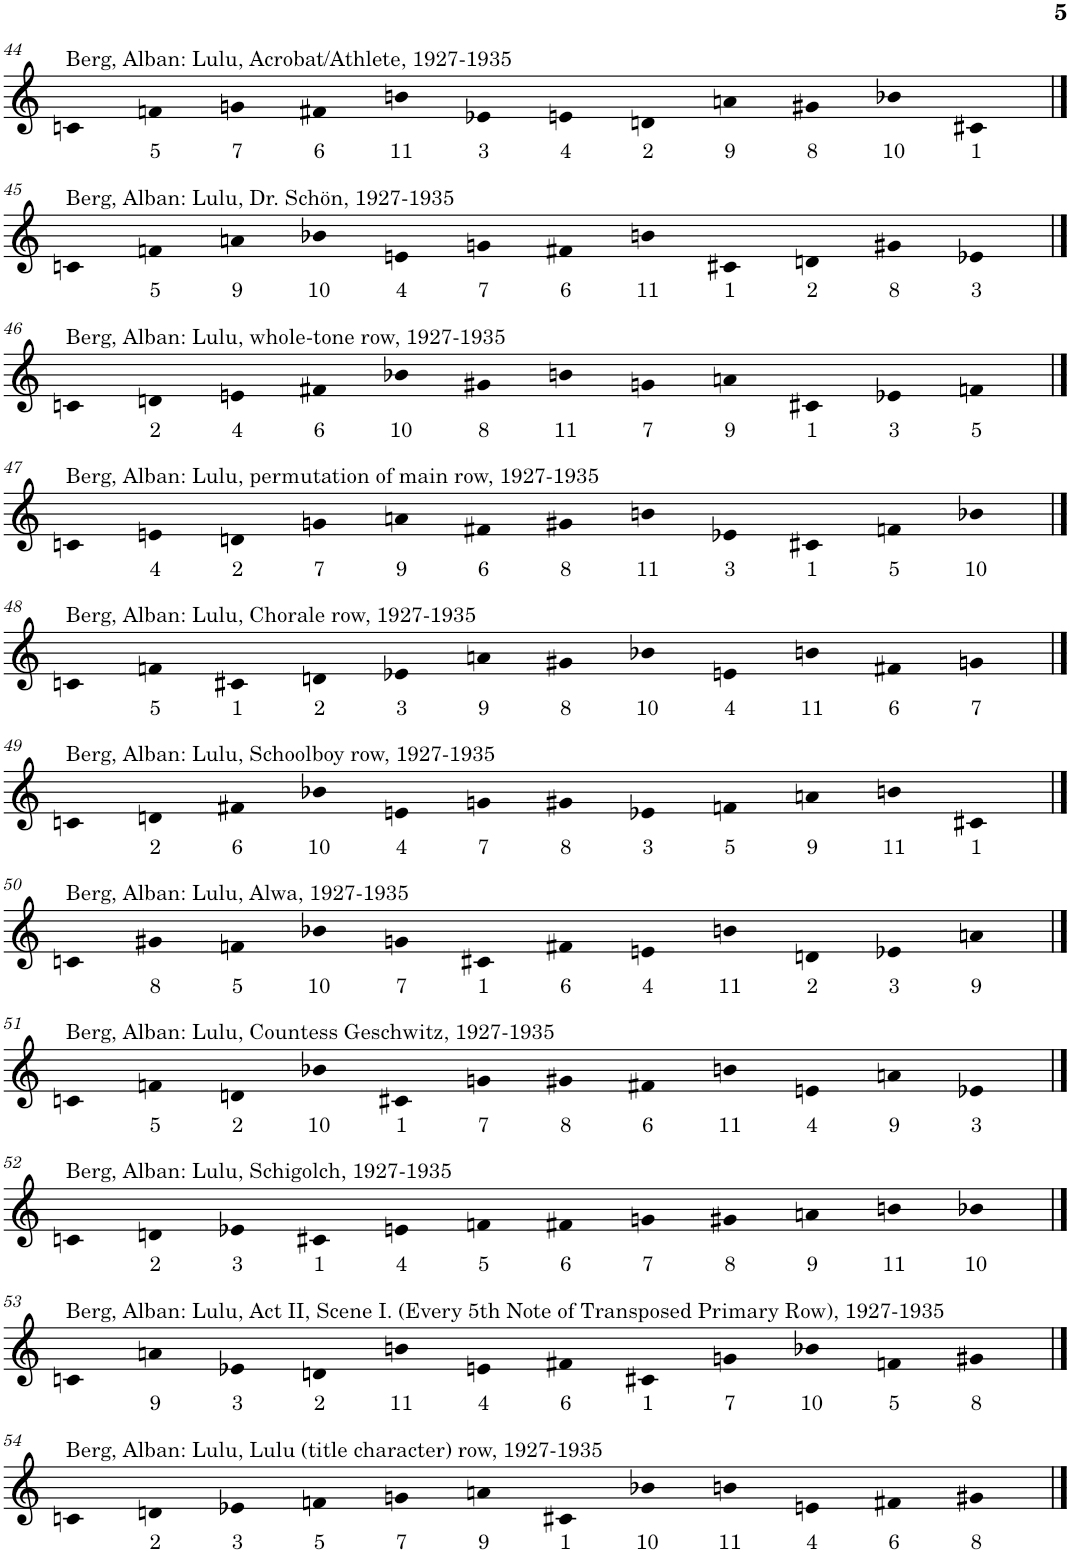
**kern	**text
*part1	*part1
*staff1	*staff1
*I"Piano	*
*I'Pno	*
!!LO:PB:g=z
*clefG2	*
*k[]	*
*M12/4	*
=44	=44
!LO:TX:a:t=Berg, Alban&colon; Lulu, Acrobat/Athlete, 1927-1935	!
4cn	.
!	!LO:LY:b
4fn	5
!	!LO:LY:b
4gn	7
!	!LO:LY:b
4f#X	6
!	!LO:LY:b
4bn	11
!	!LO:LY:b
4e-X	3
!	!LO:LY:b
4en	4
!	!LO:LY:b
4dn	2
!	!LO:LY:b
4an	9
!	!LO:LY:b
4g#X	8
!	!LO:LY:b
4b-X	10
!	!LO:LY:b
4c#X	1
!!LO:LB:g=z
==45	==45
!LO:TX:a:t=Berg, Alban&colon; Lulu, Dr. Schön, 1927-1935	!
4cn	.
!	!LO:LY:b
4fn	5
!	!LO:LY:b
4an	9
!	!LO:LY:b
4b-X	10
!	!LO:LY:b
4en	4
!	!LO:LY:b
4gn	7
!	!LO:LY:b
4f#X	6
!	!LO:LY:b
4bn	11
!	!LO:LY:b
4c#X	1
!	!LO:LY:b
4dn	2
!	!LO:LY:b
4g#X	8
!	!LO:LY:b
4e-X	3
!!LO:LB:g=z
==46	==46
!LO:TX:a:t=Berg, Alban&colon; Lulu, whole-tone row, 1927-1935	!
4cn	.
!	!LO:LY:b
4dn	2
!	!LO:LY:b
4en	4
!	!LO:LY:b
4f#X	6
!	!LO:LY:b
4b-X	10
!	!LO:LY:b
4g#X	8
!	!LO:LY:b
4bn	11
!	!LO:LY:b
4gn	7
!	!LO:LY:b
4an	9
!	!LO:LY:b
4c#X	1
!	!LO:LY:b
4e-X	3
!	!LO:LY:b
4fn	5
!!LO:LB:g=z
==47	==47
!LO:TX:a:t=Berg, Alban&colon; Lulu, permutation of main row, 1927-1935	!
4cn	.
!	!LO:LY:b
4en	4
!	!LO:LY:b
4dn	2
!	!LO:LY:b
4gn	7
!	!LO:LY:b
4an	9
!	!LO:LY:b
4f#X	6
!	!LO:LY:b
4g#X	8
!	!LO:LY:b
4bn	11
!	!LO:LY:b
4e-X	3
!	!LO:LY:b
4c#X	1
!	!LO:LY:b
4fn	5
!	!LO:LY:b
4b-X	10
!!LO:LB:g=z
==48	==48
!LO:TX:a:t=Berg, Alban&colon; Lulu, Chorale row, 1927-1935	!
4cn	.
!	!LO:LY:b
4fn	5
!	!LO:LY:b
4c#X	1
!	!LO:LY:b
4dn	2
!	!LO:LY:b
4e-X	3
!	!LO:LY:b
4an	9
!	!LO:LY:b
4g#X	8
!	!LO:LY:b
4b-X	10
!	!LO:LY:b
4en	4
!	!LO:LY:b
4bn	11
!	!LO:LY:b
4f#X	6
!	!LO:LY:b
4gn	7
!!LO:LB:g=z
==49	==49
!LO:TX:a:t=Berg, Alban&colon; Lulu, Schoolboy row, 1927-1935	!
4cn	.
!	!LO:LY:b
4dn	2
!	!LO:LY:b
4f#X	6
!	!LO:LY:b
4b-X	10
!	!LO:LY:b
4en	4
!	!LO:LY:b
4gn	7
!	!LO:LY:b
4g#X	8
!	!LO:LY:b
4e-X	3
!	!LO:LY:b
4fn	5
!	!LO:LY:b
4an	9
!	!LO:LY:b
4bn	11
!	!LO:LY:b
4c#X	1
!!LO:LB:g=z
==50	==50
!LO:TX:a:t=Berg, Alban&colon; Lulu, Alwa, 1927-1935	!
4cn	.
!	!LO:LY:b
4g#X	8
!	!LO:LY:b
4fn	5
!	!LO:LY:b
4b-X	10
!	!LO:LY:b
4gn	7
!	!LO:LY:b
4c#X	1
!	!LO:LY:b
4f#X	6
!	!LO:LY:b
4en	4
!	!LO:LY:b
4bn	11
!	!LO:LY:b
4dn	2
!	!LO:LY:b
4e-X	3
!	!LO:LY:b
4an	9
!!LO:LB:g=z
==51	==51
!LO:TX:a:t=Berg, Alban&colon; Lulu, Countess Geschwitz, 1927-1935	!
4cn	.
!	!LO:LY:b
4fn	5
!	!LO:LY:b
4dn	2
!	!LO:LY:b
4b-X	10
!	!LO:LY:b
4c#X	1
!	!LO:LY:b
4gn	7
!	!LO:LY:b
4g#X	8
!	!LO:LY:b
4f#X	6
!	!LO:LY:b
4bn	11
!	!LO:LY:b
4en	4
!	!LO:LY:b
4an	9
!	!LO:LY:b
4e-X	3
!!LO:LB:g=z
==52	==52
!LO:TX:a:t=Berg, Alban&colon; Lulu, Schigolch, 1927-1935	!
4cn	.
!	!LO:LY:b
4dn	2
!	!LO:LY:b
4e-X	3
!	!LO:LY:b
4c#X	1
!	!LO:LY:b
4en	4
!	!LO:LY:b
4fn	5
!	!LO:LY:b
4f#X	6
!	!LO:LY:b
4gn	7
!	!LO:LY:b
4g#X	8
!	!LO:LY:b
4an	9
!	!LO:LY:b
4bn	11
!	!LO:LY:b
4b-X	10
!!LO:LB:g=z
==53	==53
!LO:TX:a:t=Berg, Alban&colon; Lulu, Act II, Scene I. (Every 5th Note of Transposed Primary Row), 1927-1935	!
4cn	.
!	!LO:LY:b
4an	9
!	!LO:LY:b
4e-X	3
!	!LO:LY:b
4dn	2
!	!LO:LY:b
4bn	11
!	!LO:LY:b
4en	4
!	!LO:LY:b
4f#X	6
!	!LO:LY:b
4c#X	1
!	!LO:LY:b
4gn	7
!	!LO:LY:b
4b-X	10
!	!LO:LY:b
4fn	5
!	!LO:LY:b
4g#X	8
!!LO:LB:g=z
==54	==54
!LO:TX:a:t=Berg, Alban&colon; Lulu, Lulu (title character) row, 1927-1935	!
4cn	.
!	!LO:LY:b
4dn	2
!	!LO:LY:b
4e-X	3
!	!LO:LY:b
4fn	5
!	!LO:LY:b
4gn	7
!	!LO:LY:b
4an	9
!	!LO:LY:b
4c#X	1
!	!LO:LY:b
4b-X	10
!	!LO:LY:b
4bn	11
!	!LO:LY:b
4en	4
!	!LO:LY:b
4f#X	6
!	!LO:LY:b
4g#X	8
==	==
*-	*-
